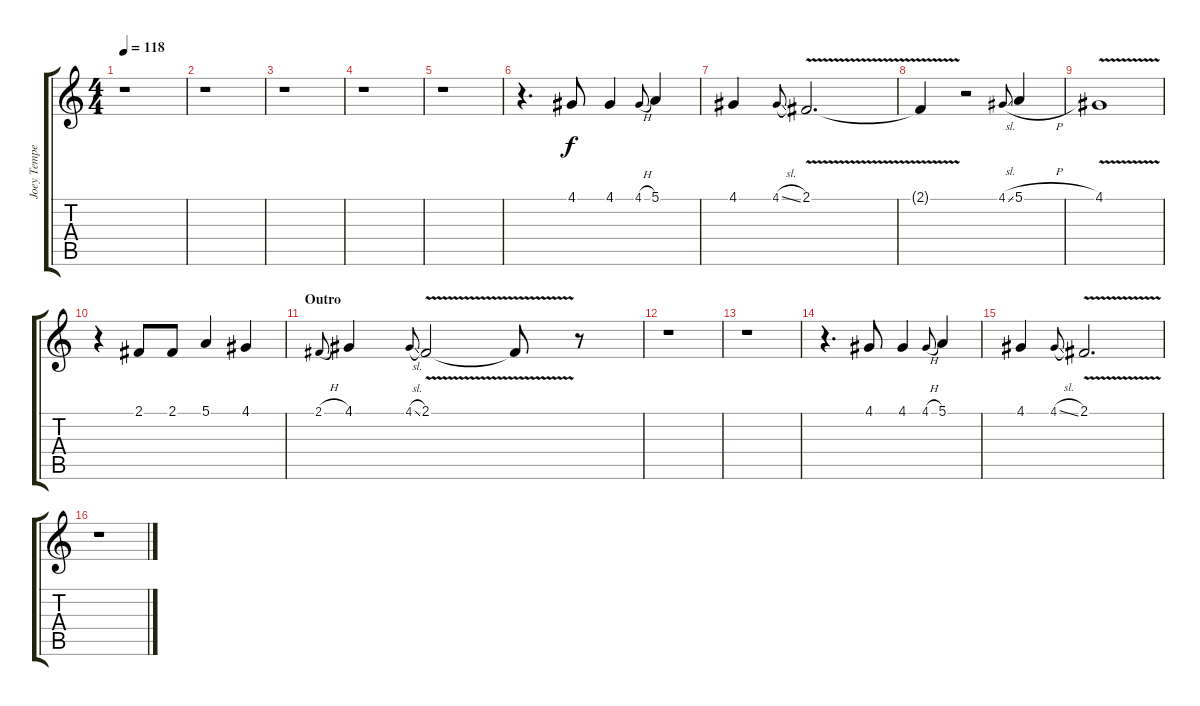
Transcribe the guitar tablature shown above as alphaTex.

\track ("Joey Tempest - Lead Vocals" "Joey Tempe") {instrument clarinet}
\staff {score tabs}
\tuning (E4 B3 G3 D3 A2 E2) {hide}
\ts (4 4)
\tempo 118
\clef g2
\ks c
r.1{dy f} |
r.1 |
r.1 |
r.1 |
r.1 |
r.4{d} 4.1.8 4.1.4 4.1{h}.8{gr onbeat} 5.1.4 |
4.1.4 4.1{sl}.8{gr onbeat} 2.1{v}.2{d} |
2.1{t}.4 r.2 4.1{sl}.8{gr onbeat} 5.1{h}.4 |
4.1{v}.1 |
r.4 2.1.8 2.1.8 5.1.4 4.1.4 |
\section ("" "Outro")
2.1{h}.8{gr onbeat} 4.1.4 4.1{sl}.8{gr onbeat} 2.1{v}.2 2.1{t}.8 r.8 |
r.1 |
r.1 |
r.4{d} 4.1.8 4.1.4 4.1{h}.8{gr onbeat} 5.1.4 |
4.1.4 4.1{sl}.8{gr onbeat} 2.1{v}.2{d} |
r.1
